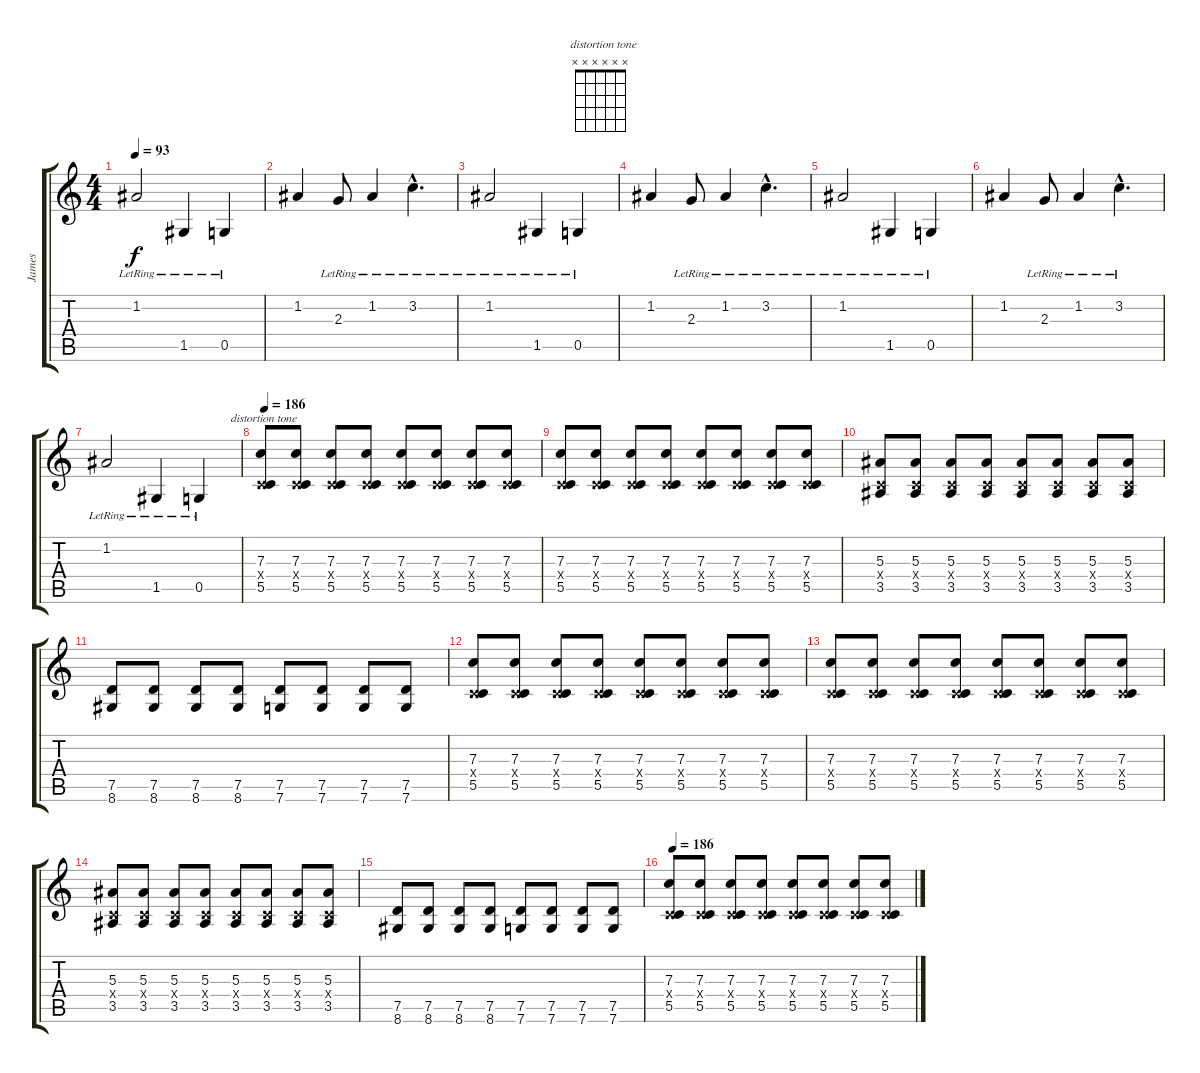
\track ("James" "James") {instrument overdrivenguitar}
\staff {score tabs}
\tuning (D4 A3 F3 C3 G2 C2) {hide}
\chord ("  distortion tone" x x x x x x) {firstfret 0}
\ts (4 4)
\tempo 93
\clef g2
\ks c
1.2{lr}.2{dy f} 1.5{lr}.4 0.5{lr}.4 |
1.2.4 2.3{lr}.8 1.2{lr}.4 3.2{hac lr}.4{d} |
1.2{lr}.2 1.5{lr}.4 0.5{lr}.4 |
1.2.4 2.3{lr}.8 1.2{lr}.4 3.2{hac lr}.4{d} |
1.2{lr}.2 1.5{lr}.4 0.5{lr}.4 |
1.2.4 2.3{lr}.8 1.2{lr}.4 3.2{hac lr}.4{d} |
1.2{lr}.2 1.5{lr}.4 0.5{lr}.4 |
\tempo 186
(7.3 0.4{x} 5.5).8{ch "  distortion tone" instrument overdrivenguitar} (7.3 0.4{x} 5.5).8 (7.3 0.4{x} 5.5).8 (7.3 0.4{x} 5.5).8 (7.3 0.4{x} 5.5).8 (7.3 0.4{x} 5.5).8 (7.3 0.4{x} 5.5).8 (7.3 0.4{x} 5.5).8 |
(7.3 0.4{x} 5.5).8 (7.3 0.4{x} 5.5).8 (7.3 0.4{x} 5.5).8 (7.3 0.4{x} 5.5).8 (7.3 0.4{x} 5.5).8 (7.3 0.4{x} 5.5).8 (7.3 0.4{x} 5.5).8 (7.3 0.4{x} 5.5).8 |
(5.3 0.4{x} 3.5).8 (5.3 0.4{x} 3.5).8 (5.3 0.4{x} 3.5).8 (5.3 0.4{x} 3.5).8 (5.3 0.4{x} 3.5).8 (5.3 0.4{x} 3.5).8 (5.3 0.4{x} 3.5).8 (5.3 0.4{x} 3.5).8 |
(7.5 8.6).8 (7.5 8.6).8 (7.5 8.6).8 (7.5 8.6).8 (7.5 7.6).8 (7.5 7.6).8 (7.5 7.6).8 (7.5 7.6).8 |
(7.3 0.4{x} 5.5).8 (7.3 0.4{x} 5.5).8 (7.3 0.4{x} 5.5).8 (7.3 0.4{x} 5.5).8 (7.3 0.4{x} 5.5).8 (7.3 0.4{x} 5.5).8 (7.3 0.4{x} 5.5).8 (7.3 0.4{x} 5.5).8 |
(7.3 0.4{x} 5.5).8 (7.3 0.4{x} 5.5).8 (7.3 0.4{x} 5.5).8 (7.3 0.4{x} 5.5).8 (7.3 0.4{x} 5.5).8 (7.3 0.4{x} 5.5).8 (7.3 0.4{x} 5.5).8 (7.3 0.4{x} 5.5).8 |
(5.3 0.4{x} 3.5).8 (5.3 0.4{x} 3.5).8 (5.3 0.4{x} 3.5).8 (5.3 0.4{x} 3.5).8 (5.3 0.4{x} 3.5).8 (5.3 0.4{x} 3.5).8 (5.3 0.4{x} 3.5).8 (5.3 0.4{x} 3.5).8 |
(7.5 8.6).8 (7.5 8.6).8 (7.5 8.6).8 (7.5 8.6).8 (7.5 7.6).8 (7.5 7.6).8 (7.5 7.6).8 (7.5 7.6).8 |
\tempo 186
(7.3 0.4{x} 5.5).8 (7.3 0.4{x} 5.5).8 (7.3 0.4{x} 5.5).8 (7.3 0.4{x} 5.5).8 (7.3 0.4{x} 5.5).8 (7.3 0.4{x} 5.5).8 (7.3 0.4{x} 5.5).8 (7.3 0.4{x} 5.5).8
